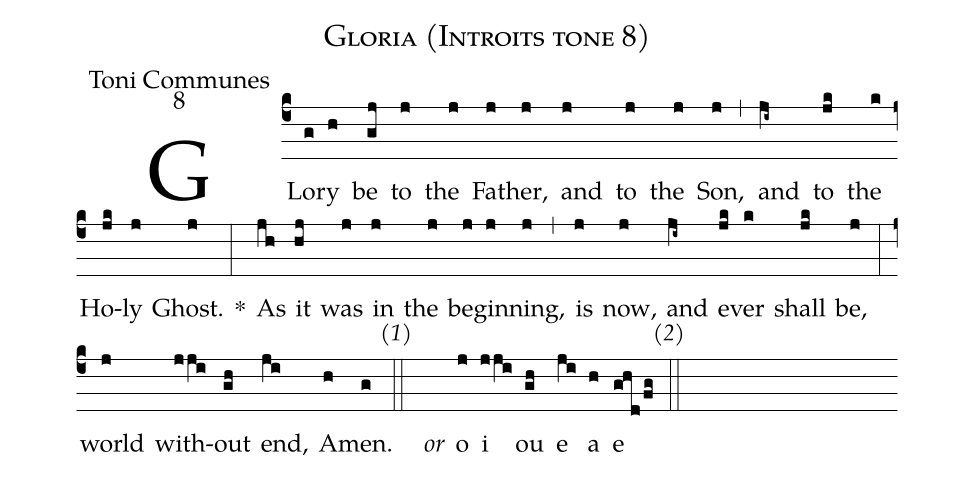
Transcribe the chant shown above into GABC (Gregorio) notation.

name:Gloria (Introits tone 8);
office-part:Toni Communes;
mode:8;
%%
(c4) GLo(g)ry(h) be(gj) to(j) the(j) Fa(j)ther,(j) and(j) to(j) the(j) Son,(j) (,) and(ji~) to(jk) the(k) Ho(jk)ly(j) Ghost.(j) *(:) As(jh) it(hj) was(j) in(j) the(j) be(j)gin(j)ning,(j) (,) is(j) now,(j) and(ji~) e(jk)ver(k) shall(jk) be,(j) (:) world(j) with(jji)out(gh) end,(ji) A(h)men.(g) <alt>(1)</alt> (::) <i>or</i>() <eu>o(j) i(jji) ou(gh) e(ji) a(h) e(ghd/fg) </eu> <alt>(2)</alt>(::)
